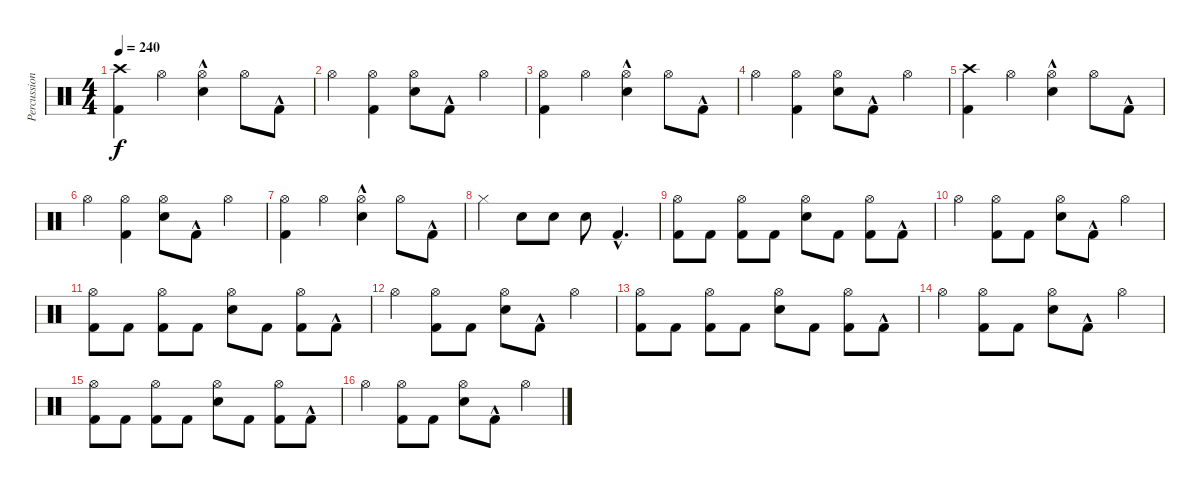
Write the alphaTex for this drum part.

\track ("Percussion" "Percussion") {instrument percussion}
\staff {score}
\articulation defaults
\ts (4 4)
\tempo 240
\clef neutral
\ks c
("Crash high (hit)" "Kick (hit) 2").4{dy f} "Hi-Hat (open)".4 ("Hi-Hat (open)" "Electric Snare (hit)"{hac}).4 "Hi-Hat (open)".8 "Kick (hit) 2"{hac}.8 |
"Hi-Hat (open)".4 ("Hi-Hat (open)" "Kick (hit) 2").4 ("Hi-Hat (open)" "Electric Snare (hit)").8 "Kick (hit) 2"{hac}.8 "Hi-Hat (open)".4 |
("Hi-Hat (open)" "Kick (hit) 2").4 "Hi-Hat (open)".4 ("Hi-Hat (open)" "Electric Snare (hit)"{hac}).4 "Hi-Hat (open)".8 "Kick (hit) 2"{hac}.8 |
"Hi-Hat (open)".4 ("Hi-Hat (open)" "Kick (hit) 2").4 ("Hi-Hat (open)" "Electric Snare (hit)").8 "Kick (hit) 2"{hac}.8 "Hi-Hat (open)".4 |
("Crash high (hit)" "Kick (hit) 2").4 "Hi-Hat (open)".4 ("Hi-Hat (open)" "Electric Snare (hit)"{hac}).4 "Hi-Hat (open)".8 "Kick (hit) 2"{hac}.8 |
"Hi-Hat (open)".4 ("Hi-Hat (open)" "Kick (hit) 2").4 ("Hi-Hat (open)" "Electric Snare (hit)").8 "Kick (hit) 2"{hac}.8 "Hi-Hat (open)".4 |
("Hi-Hat (open)" "Kick (hit) 2").4 "Hi-Hat (open)".4 ("Hi-Hat (open)" "Electric Snare (hit)"{hac}).4 "Hi-Hat (open)".8 "Kick (hit) 2"{hac}.8 |
"Hi-Hat (closed)".4 "Electric Snare (hit)".8 "Electric Snare (hit)".8 "Electric Snare (hit)".8 "Kick (hit) 2"{hac}.4{d} |
("Kick (hit) 2" "Hi-Hat (open)").8 "Kick (hit) 2".8 ("Hi-Hat (open)" "Kick (hit) 2").8 "Kick (hit) 2".8 ("Hi-Hat (open)" "Electric Snare (hit)").8 "Kick (hit) 2".8 ("Hi-Hat (open)" "Kick (hit) 2").8 "Kick (hit) 2"{hac}.8 |
"Hi-Hat (open)".4 ("Hi-Hat (open)" "Kick (hit) 2").8 "Kick (hit) 2".8 ("Hi-Hat (open)" "Electric Snare (hit)").8 "Kick (hit) 2"{hac}.8 "Hi-Hat (open)".4 |
("Hi-Hat (open)" "Kick (hit) 2").8 "Kick (hit) 2".8 ("Hi-Hat (open)" "Kick (hit) 2").8 "Kick (hit) 2".8 ("Hi-Hat (open)" "Electric Snare (hit)").8 "Kick (hit) 2".8 ("Hi-Hat (open)" "Kick (hit) 2").8 "Kick (hit) 2"{hac}.8 |
"Hi-Hat (open)".4 ("Hi-Hat (open)" "Kick (hit) 2").8 "Kick (hit) 2".8 ("Hi-Hat (open)" "Electric Snare (hit)").8 "Kick (hit) 2"{hac}.8 "Hi-Hat (open)".4 |
("Kick (hit) 2" "Hi-Hat (open)").8 "Kick (hit) 2".8 ("Hi-Hat (open)" "Kick (hit) 2").8 "Kick (hit) 2".8 ("Hi-Hat (open)" "Electric Snare (hit)").8 "Kick (hit) 2".8 ("Hi-Hat (open)" "Kick (hit) 2").8 "Kick (hit) 2"{hac}.8 |
"Hi-Hat (open)".4 ("Hi-Hat (open)" "Kick (hit) 2").8 "Kick (hit) 2".8 ("Hi-Hat (open)" "Electric Snare (hit)").8 "Kick (hit) 2"{hac}.8 "Hi-Hat (open)".4 |
("Hi-Hat (open)" "Kick (hit) 2").8 "Kick (hit) 2".8 ("Hi-Hat (open)" "Kick (hit) 2").8 "Kick (hit) 2".8 ("Hi-Hat (open)" "Electric Snare (hit)").8 "Kick (hit) 2".8 ("Hi-Hat (open)" "Kick (hit) 2").8 "Kick (hit) 2"{hac}.8 |
"Hi-Hat (open)".4 ("Hi-Hat (open)" "Kick (hit) 2").8 "Kick (hit) 2".8 ("Hi-Hat (open)" "Electric Snare (hit)").8 "Kick (hit) 2"{hac}.8 "Hi-Hat (open)".4
